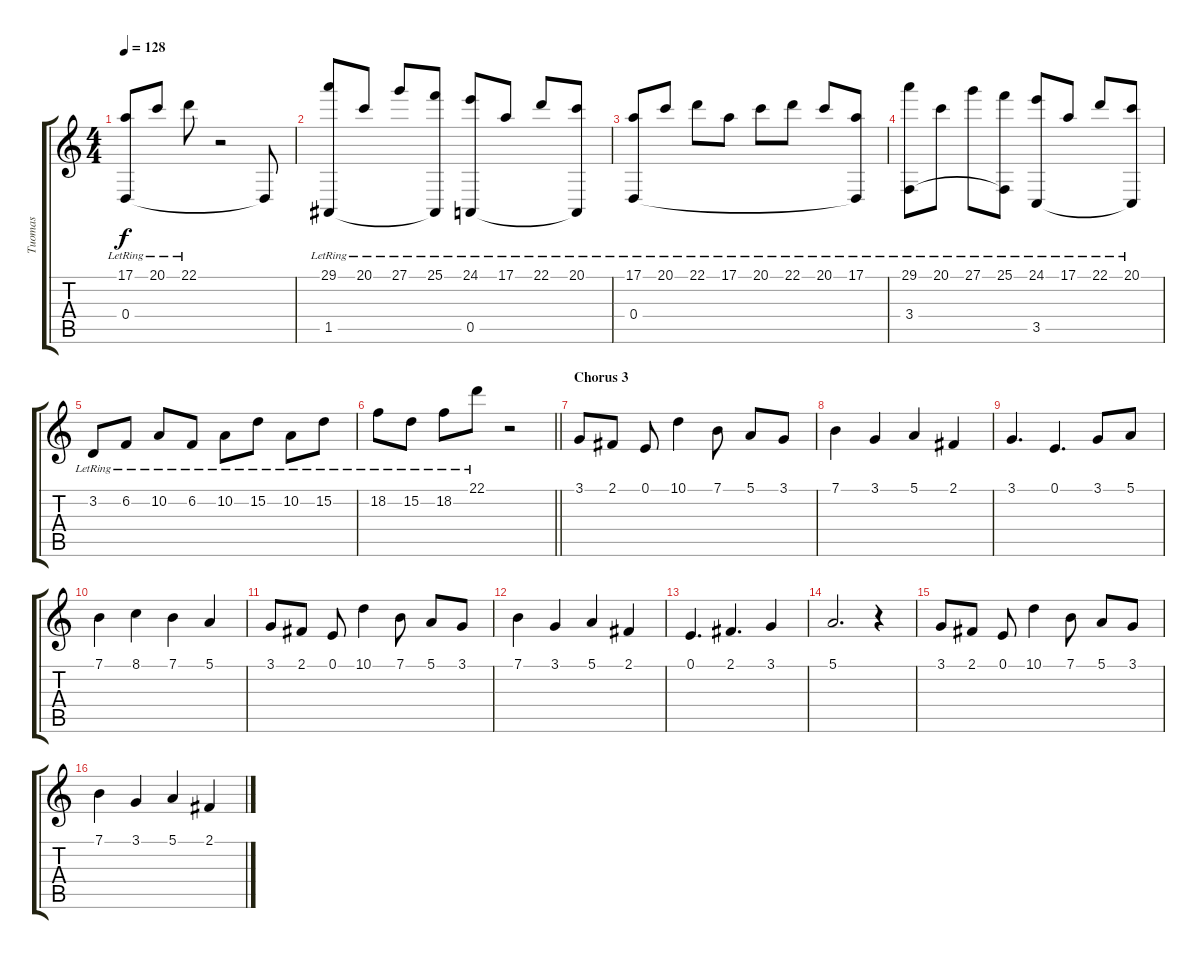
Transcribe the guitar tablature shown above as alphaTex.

\track ("Tuomas" "Tuomas") {instrument acousticgrandpiano}
\staff {score tabs}
\tuning (E4 B3 G3 D3 A2 E2) {hide}
\ts (4 4)
\tempo 128
\clef g2
\ks c
(17.1{lr} 0.4).8{dy f} 20.1{lr}.8 22.1{lr}.8 r.2 0.4{t}.8 |
(29.1{lr} 1.5).8 20.1{lr}.8 27.1{lr}.8 (25.1{lr} 1.5{t}).8 (24.1{lr} 0.5).8 17.1{lr}.8 22.1{lr}.8 (20.1{lr} 0.5{t}).8 |
(17.1{lr} 0.4).8 20.1{lr}.8 22.1{lr}.8 17.1{lr}.8 20.1{lr}.8 22.1{lr}.8 20.1{lr}.8 (17.1{lr} 0.4{t}).8 |
(29.1{lr} 3.4).8 20.1{lr}.8 27.1{lr}.8 (25.1{lr} 3.4{t}).8 (24.1{lr} 3.5).8 17.1{lr}.8 22.1{lr}.8 (20.1{lr} 3.5{t}).8 |
3.2{lr}.8{volume 16} 6.2{lr}.8 10.2{lr}.8 6.2{lr}.8 10.2{lr}.8 15.2{lr}.8 10.2{lr}.8 15.2{lr}.8 |
\barLineRight lightlight
18.2{lr}.8 15.2{lr}.8 18.2{lr}.8 22.1{lr}.8 r.2 |
\section ("" "Chorus 3")
3.1.8 2.1.8 0.1.8 10.1.4 7.1.8 5.1.8 3.1.8 |
7.1.4 3.1.4 5.1.4 2.1.4 |
3.1.4{d} 0.1.4{d} 3.1.8 5.1.8 |
7.1.4 8.1.4 7.1.4 5.1.4 |
3.1.8 2.1.8 0.1.8 10.1.4 7.1.8 5.1.8 3.1.8 |
7.1.4 3.1.4 5.1.4 2.1.4 |
0.1.4{d} 2.1.4{d} 3.1.4 |
5.1.2{d} r.4 |
3.1.8 2.1.8 0.1.8 10.1.4 7.1.8 5.1.8 3.1.8 |
7.1.4 3.1.4 5.1.4 2.1.4
